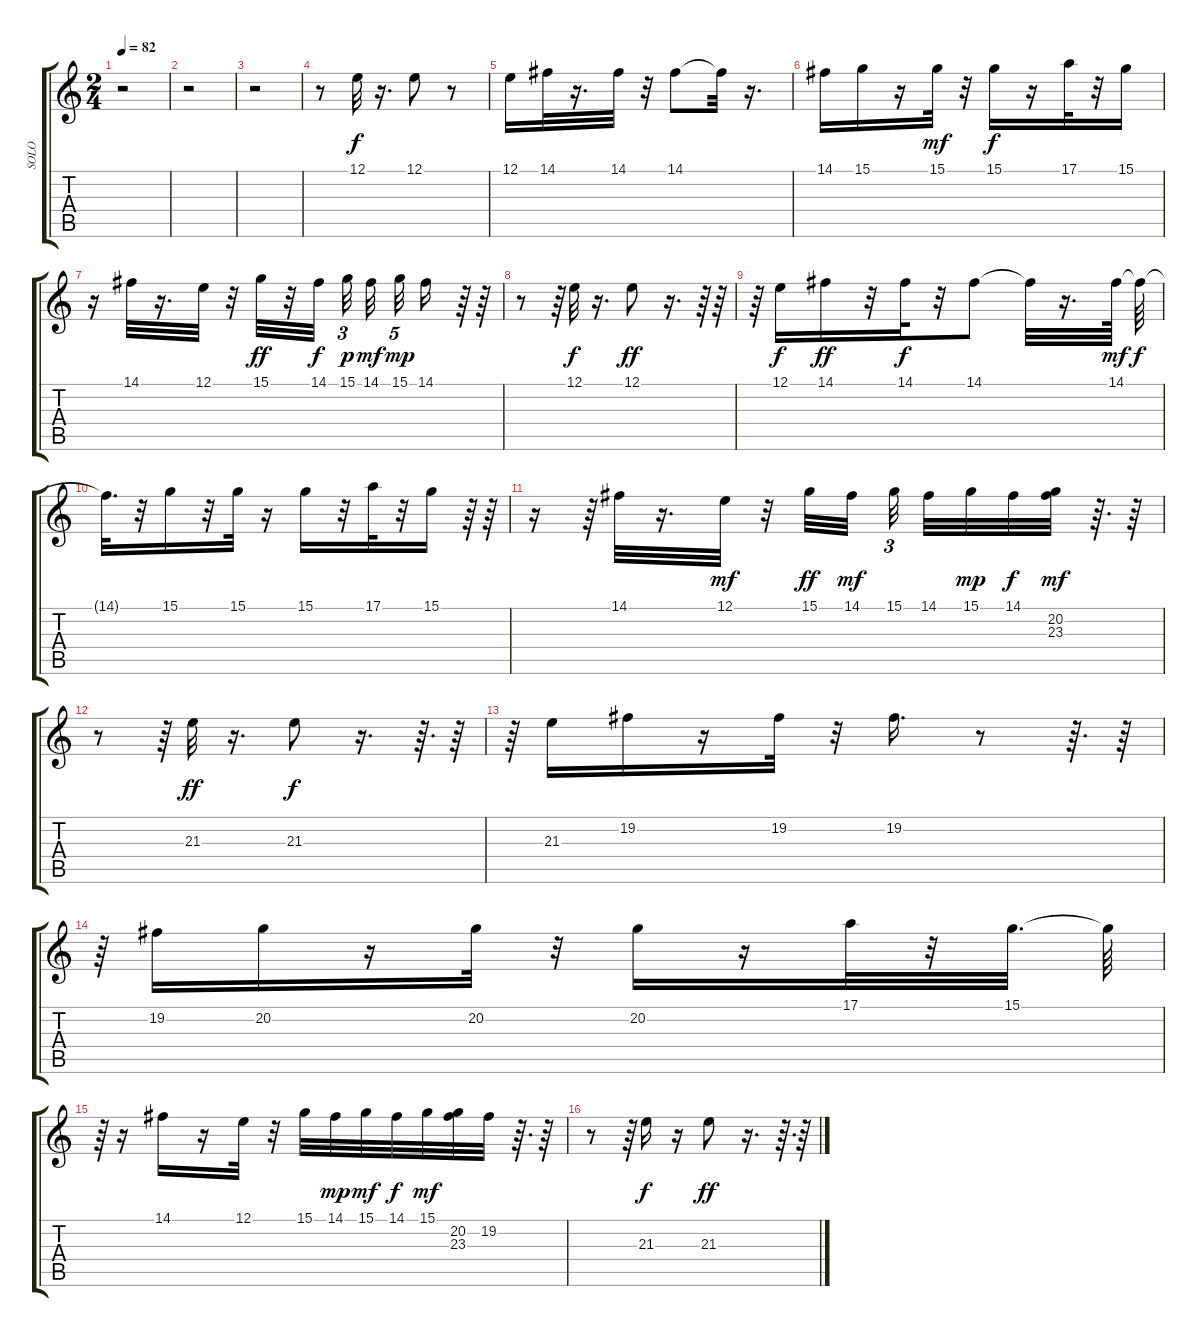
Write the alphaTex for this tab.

\track ("SOLO" "SOLO") {instrument recorder}
\staff {score tabs}
\tuning (E4 B3 G3 D3 A2 E2) {hide}
\ts (2 4)
\tempo 82
\clef g2
\ks c
r.2{dy mf} |
r.2 |
r.2 |
r.8 12.1.32{dy f volume 14} r.16{d} 12.1.8 r.8 |
12.1.16 14.1.32 r.16{d} 14.1.32 r.32 14.1.8 14.1{t}.32 r.16{d} |
14.1.16 15.1.16 r.16 15.1.32{dy mf} r.32 15.1.16{dy f} r.16 17.1.32 r.32 15.1.16 |
r.16 14.1.32 r.16{d} 12.1.32 r.32 15.1.32{dy ff} r.32 14.1.32{dy f beam splitsecondary} 15.1.32{tu (3 2) dy p beam splitsecondary} 14.1.32{dy mf beam splitsecondary} 15.1.32{tu (5 4) dy mp} 14.1.16 r.64 r.64 |
r.8 r.64 12.1.32{dy f} r.16{d} 12.1.8{dy ff} r.16{d} r.64 r.64 |
r.64 12.1.16{dy f} 14.1.16{dy ff} r.32 14.1.32{dy f} r.32 14.1.8 14.1{t}.32 r.16{d} 14.1.64{dy mf} 14.1{t}.64{dy f} |
14.1{t}.32{d} r.32 15.1.16 r.32 15.1.32 r.16 15.1.16 r.32 17.1.32 r.32 15.1.16 r.64 r.64 |
r.16 r.64 14.1.32 r.16{d} 12.1.32{dy mf} r.32 15.1.32{dy ff} 14.1.32{dy mf beam splitsecondary} 15.1.32{tu (3 2) beam splitsecondary} 14.1.32 15.1.32{dy mp} 14.1.32{dy f} (20.2 23.3).32{dy mf} r.64{d} r.64 |
r.8 r.64 21.3.32{dy ff} r.16{d} 21.3.8{dy f} r.16{d} r.64{d} r.64 |
r.64 21.3.16 19.2.16 r.16 19.2.32 r.32 19.2.16{d} r.8 r.64{d} r.64 |
r.64 19.2.16 20.2.16 r.16 20.2.32 r.32 20.2.16 r.16 17.1.32 r.32 15.1.32{d} 15.1{t}.64 |
r.64 r.16 14.1.16 r.16 12.1.32 r.32 15.1.32 14.1.32{dy mp} 15.1.32{dy mf} 14.1.32{dy f} 15.1.32{dy mf} (20.2 23.3).32 19.2.32 r.64{d} r.64 |
r.8 r.64 21.3.16{dy f} r.16 21.3.8{dy ff} r.16{d} r.64{d} r.64
